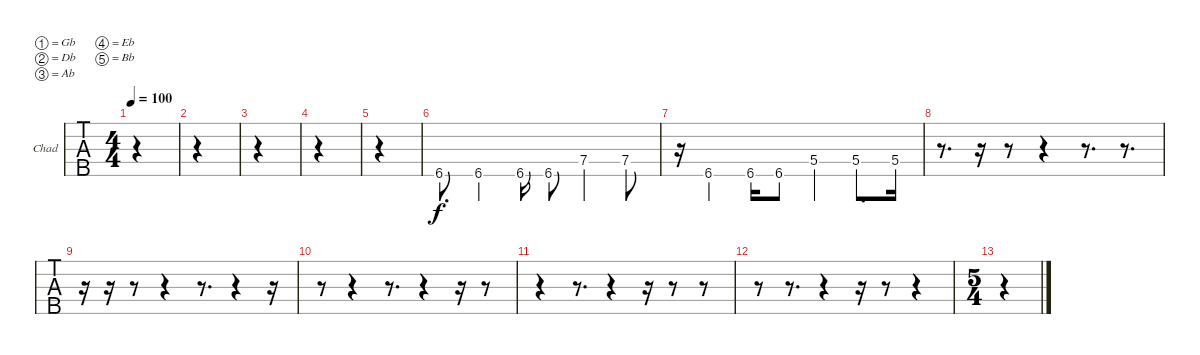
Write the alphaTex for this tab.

\defaultSystemsLayout 4
\bracketExtendMode groupsimilarinstruments
\firstSystemTrackNameOrientation horizontal
\otherSystemsTrackNameOrientation horizontal
\track ("Chad" "Chad") {instrument electricbassfinger}
\staff {tabs}
\tuning (Gb2 Db2 Ab1 Eb1 Bb0)
\ts (4 4)
\tempo 100
\clef f4
\ks c
|
|
|
|
|
\clef neutral
6.5.8{d} 6.5.4 6.5.16 6.5.8 7.4.4 7.4.8 |
r.16 6.5.4 6.5.16 6.5.8 5.4.4 5.4.8{d} 5.4.16 |
r.8{d} r.16 r.8 r.4 r.8{d} r.8{d} |
r.16 r.16 r.8 r.4 r.8{d} r.4 r.16 |
r.8 r.4 r.8{d} r.4 r.16 r.8 |
r.4 r.8{d} r.4 r.16 r.8 r.8 |
r.8 r.8{d} r.4 r.16 r.8 r.4 |
\ts (5 4)
\clef f4
